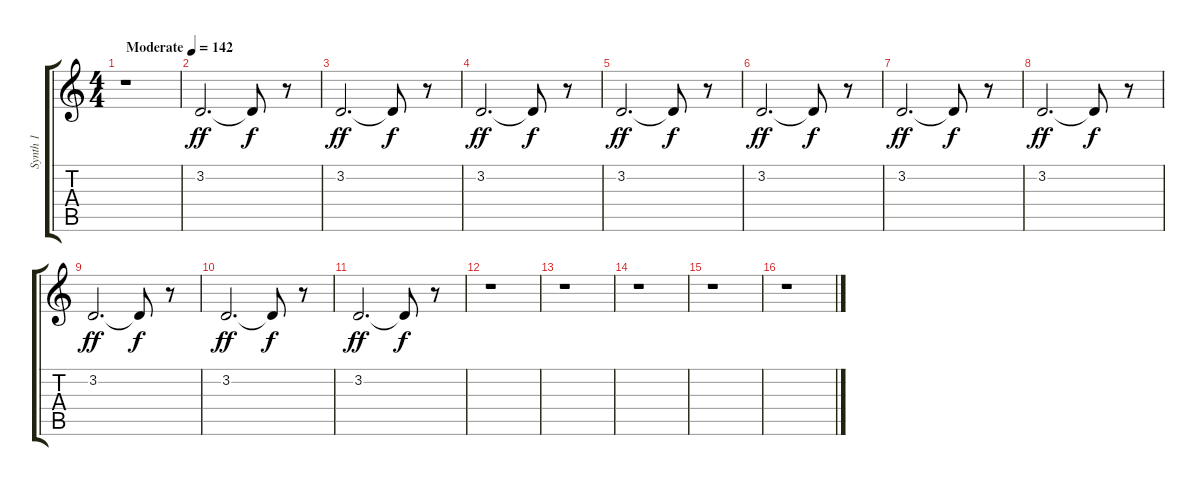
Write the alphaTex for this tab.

\track ("Synth 1" "Synth 1") {instrument lead8bassandlead}
\staff {score tabs}
\tuning (E4 B3 G3 D3 A2 E2) {hide}
\ts (4 4)
\tempo (142 "Moderate")
\clef g2
\ks c
r.1{dy ff instrument lead8bassandlead} |
3.2.2{d} 3.2{t}.8{dy f} r.8 |
3.2.2{d dy ff} 3.2{t}.8{dy f} r.8 |
3.2.2{d dy ff} 3.2{t}.8{dy f} r.8 |
3.2.2{d dy ff} 3.2{t}.8{dy f} r.8 |
3.2.2{d dy ff} 3.2{t}.8{dy f} r.8 |
3.2.2{d dy ff} 3.2{t}.8{dy f} r.8 |
3.2.2{d dy ff} 3.2{t}.8{dy f} r.8 |
3.2.2{d dy ff} 3.2{t}.8{dy f} r.8 |
3.2.2{d dy ff} 3.2{t}.8{dy f} r.8 |
3.2.2{d dy ff} 3.2{t}.8{dy f} r.8 |
r.1 |
r.1 |
r.1 |
r.1 |
r.1
